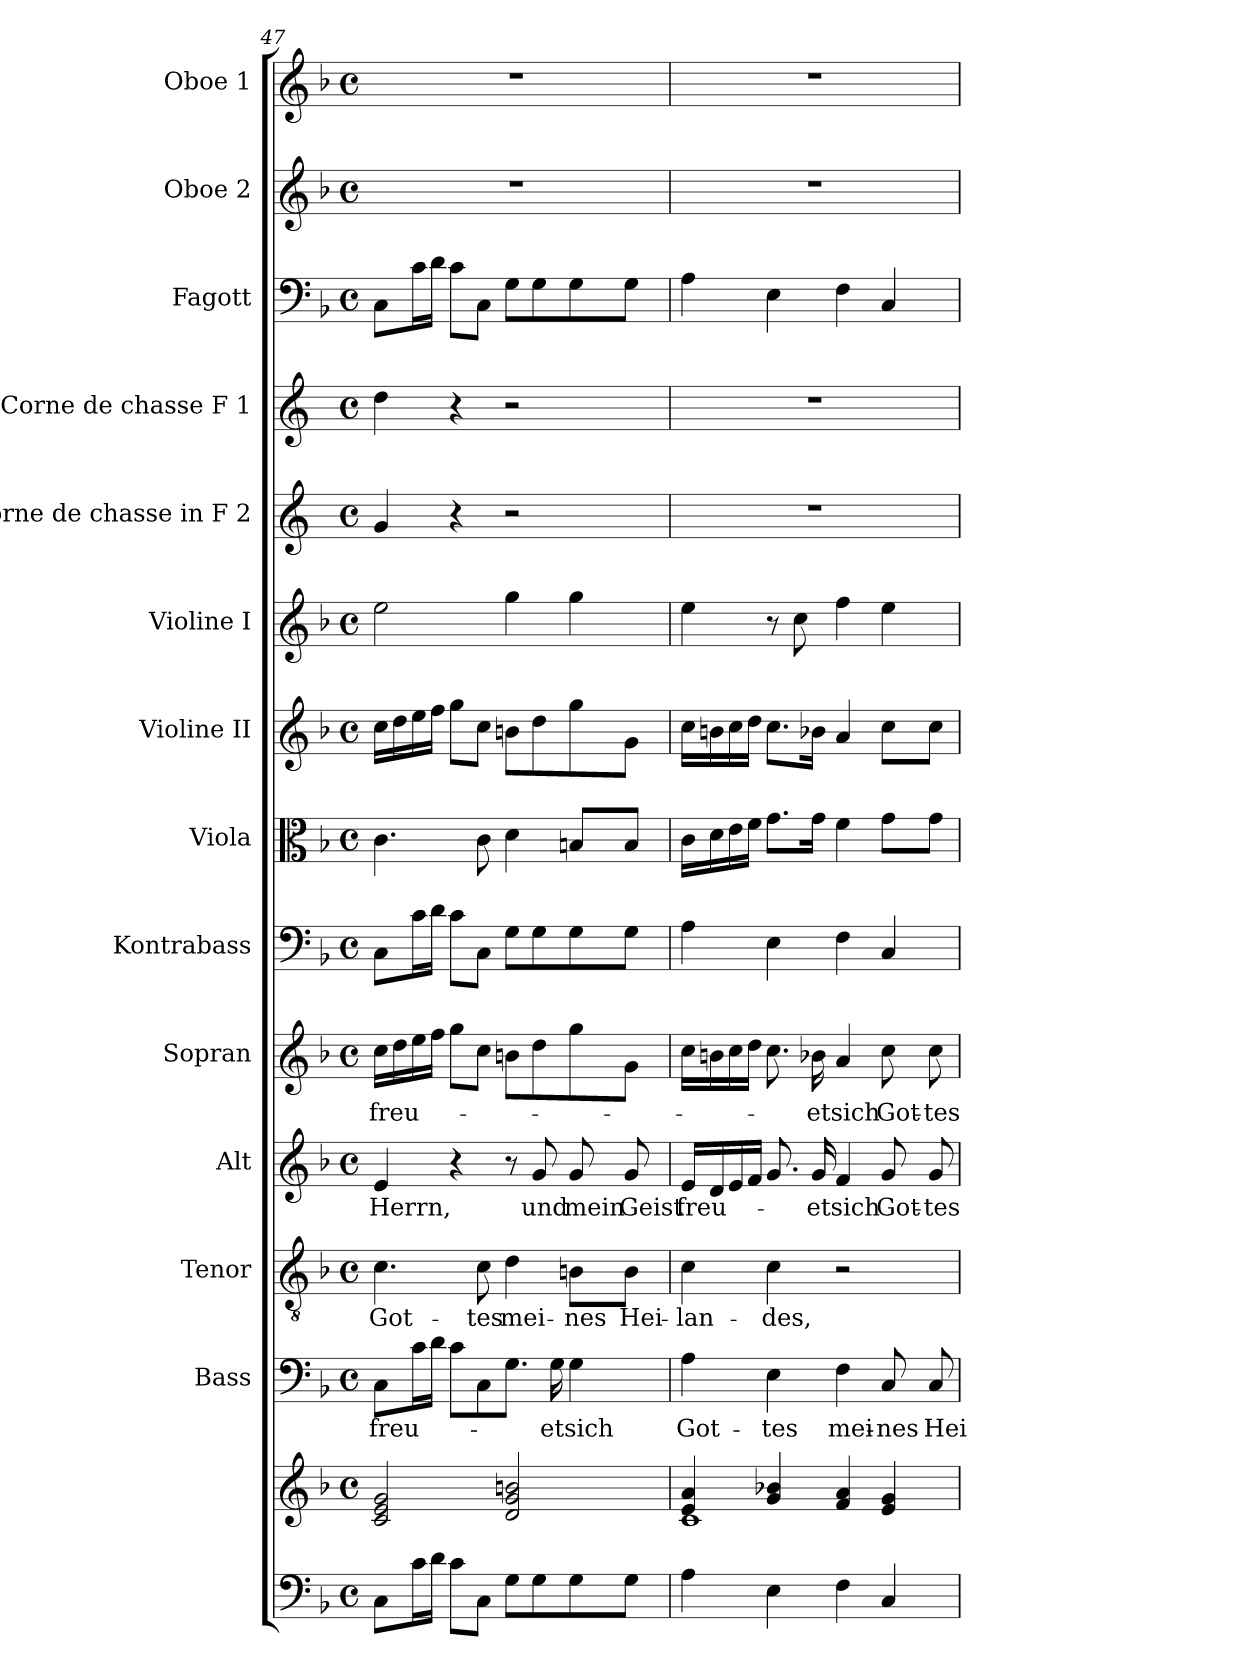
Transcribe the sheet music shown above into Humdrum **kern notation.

**kern	**kern	**kern	**text	**kern	**text	**kern	**text	**kern	**text	**kern	**kern	**kern	**kern	**kern	**kern	**kern	**kern	**kern
*part14	*part14	*part13	*part13	*part12	*part12	*part11	*part11	*part10	*part10	*part9	*part8	*part7	*part6	*part5	*part4	*part3	*part2	*part1
*staff15	*staff14	*staff13	*staff13	*staff12	*staff12	*staff11	*staff11	*staff10	*staff10	*staff9	*staff8	*staff7	*staff6	*staff5	*staff4	*staff3	*staff2	*staff1
*	*	*I"Bass	*	*I"Tenor	*	*I"Alt	*	*I"Sopran	*	*I"Kontrabass	*I"Viola	*I"Violine II	*I"Violine I	*I"Corne de chasse in F 2	*I"Corne de chasse F 1	*I"Fagott	*I"Oboe 2	*I"Oboe 1
*	*	*I'B.	*	*I'T.	*	*I'A.	*	*I'S.	*	*I'Kb.	*I'Vla.	*I'Vl. II	*I'Vl. I	*	*	*I'Fg.	*I'Ob. 2	*I'Ob. 1
*clefF4	*clefG2	*clefF4	*	*clefGv2	*	*clefG2	*	*clefG2	*	*clefF4	*clefC3	*clefG2	*clefG2	*clefG2	*clefG2	*clefF4	*clefG2	*clefG2
*	*	*	*	*	*	*	*	*	*	*ITrd7c12	*	*	*	*ITrd4c7	*ITrd4c7	*	*	*
*k[b-]	*k[b-]	*k[b-]	*	*k[b-]	*	*k[b-]	*	*k[b-]	*	*k[b-]	*k[b-]	*k[b-]	*k[b-]	*k[b-]	*k[b-]	*k[b-]	*k[b-]	*k[b-]
*F:	*F:	*F:	*	*F:	*	*F:	*	*F:	*	*F:	*F:	*F:	*F:	*F:	*F:	*F:	*F:	*F:
*M4/4	*M4/4	*M4/4	*	*M4/4	*	*M4/4	*	*M4/4	*	*M4/4	*M4/4	*M4/4	*M4/4	*M4/4	*M4/4	*M4/4	*M4/4	*M4/4
*met(c)	*met(c)	*met(c)	*	*met(c)	*	*met(c)	*	*met(c)	*	*met(c)	*met(c)	*met(c)	*met(c)	*met(c)	*met(c)	*met(c)	*met(c)	*met(c)
=47	=47	=47	=47	=47	=47	=47	=47	=47	=47	=47	=47	=47	=47	=47	=47	=47	=47	=47
!	!	!	!LO:LY:b	!	!LO:LY:b	!	!LO:LY:b	!	!LO:LY:b	!	!	!	!	!	!	!	!	!
8C\L	2c/ 2e/ 2g/	8C\L	freu-	4.c\	Got-	4e/	Herrn,	16cc\LL	freu-	8CC\L	4.c\	16cc\LL	2ee\	4c/	4g\	8C\L	1r	1r
.	.	.	.	.	.	.	.	16dd\	.	.	.	16dd\	.	.	.	.	.	.
16c\L	.	16c\L	.	.	.	.	.	16ee\	.	16C\L	.	16ee\	.	.	.	16c\L	.	.
16d\JJ	.	16d\JJ	.	.	.	.	.	16ff\JJ	.	16D\JJ	.	16ff\JJ	.	.	.	16d\JJ	.	.
8c\L	.	8c\L	.	.	.	4r	.	8gg\L	.	8C\L	.	8gg\L	.	4r	4r	8c\L	.	.
!	!	!	!	!	!LO:LY:b	!	!	!	!	!	!	!	!	!	!	!	!	!
8C\J	.	8C\	.	8c\	-tes	.	.	8cc\J	.	8CC\J	8c\	8cc\J	.	.	.	8C\J	.	.
!	!	!	!	!	!LO:LY:b	!	!	!	!	!	!	!	!	!	!	!	!	!
8G\L	2d/ 2g/ 2bn/	8.G\J	.	4d\	mei-	8r	.	8bn\L	.	8GG\L	4d\	8bn\L	4gg\	2r	2r	8G\L	.	.
!	!	!	!	!	!	!	!LO:LY:b	!	!	!	!	!	!	!	!	!	!	!
8G\	.	.	.	.	.	8g/	und	8dd\	.	8GG\	.	8dd\	.	.	.	8G\	.	.
!	!	!	!LO:LY:b	!	!	!	!	!	!	!	!	!	!	!	!	!	!	!
.	.	16G\	-et	.	.	.	.	.	.	.	.	.	.	.	.	.	.	.
!	!	!	!LO:LY:b	!	!LO:LY:b	!	!LO:LY:b	!	!	!	!	!	!	!	!	!	!	!
8G\	.	4G\	sich	8Bn\L	-nes	8g/	mein	8gg\	.	8GG\	8Bn/L	8gg\	4gg\	.	.	8G\	.	.
!	!	!	!	!	!LO:LY:b	!	!LO:LY:b	!	!	!	!	!	!	!	!	!	!	!
8G\J	.	.	.	8B\J	Hei-	8g/	Geist	8g\J	.	8GG\J	8B/J	8g\J	.	.	.	8G\J	.	.
!!LO:PB:g=z
=48	=48	=48	=48	=48	=48	=48	=48	=48	=48	=48	=48	=48	=48	=48	=48	=48	=48	=48
*	*^	*	*	*	*	*	*	*	*	*	*	*	*	*	*	*	*	*
!	!	!	!	!LO:LY:b	!	!LO:LY:b	!	!LO:LY:b	!	!	!	!	!	!	!	!	!	!	!
4A\	4e/ 4a/	1c	4A\	Got-	4c\	-lan-	16e/LL	freu-	16cc\LL	.	4AA\	16c\LL	16cc\LL	4ee\	1r	1r	4A\	1r	1r
.	.	.	.	.	.	.	16d/	.	16bn\	.	.	16d\	16bn\	.	.	.	.	.	.
.	.	.	.	.	.	.	16e/	.	16cc\	.	.	16e\	16cc\	.	.	.	.	.	.
.	.	.	.	.	.	.	16f/JJ	.	16dd\JJ	.	.	16f\JJ	16dd\JJ	.	.	.	.	.	.
!	!	!	!	!LO:LY:b	!	!LO:LY:b	!	!	!	!	!	!	!	!	!	!	!	!	!
4E\	4g/ 4b-X/	.	4E\	-tes	4c\	-des,	8.g/	.	8.cc\	.	4EE\	8.g\L	8.cc\L	8r	.	.	4E\	.	.
.	.	.	.	.	.	.	.	.	.	.	.	.	.	8cc\	.	.	.	.	.
!	!	!	!	!	!	!	!	!LO:LY:b	!	!LO:LY:b	!	!	!	!	!	!	!	!	!
.	.	.	.	.	.	.	16g/	-et	16b-X\	-et	.	16g\Jk	16b-X\Jk	.	.	.	.	.	.
!	!	!	!	!LO:LY:b	!	!	!	!LO:LY:b	!	!LO:LY:b	!	!	!	!	!	!	!	!	!
4F\	4f/ 4a/	.	4F\	mei-	2r	.	4f/	sich	4a/	sich	4FF\	4f\	4a/	4ff\	.	.	4F\	.	.
!	!	!	!	!LO:LY:b	!	!	!	!LO:LY:b	!	!LO:LY:b	!	!	!	!	!	!	!	!	!
4C/	4e/ 4g/	.	8C/	-nes	.	.	8g/	Got-	8cc\	Got-	4CC/	8g\L	8cc\L	4ee\	.	.	4C/	.	.
!	!	!	!	!LO:LY:b	!	!	!	!LO:LY:b	!	!LO:LY:b	!	!	!	!	!	!	!	!	!
.	.	.	8C/	Hei-	.	.	8g/	-tes	8cc\	-tes	.	8g\J	8cc\J	.	.	.	.	.	.
*	*v	*v	*	*	*	*	*	*	*	*	*	*	*	*	*	*	*	*	*
=	=	=	=	=	=	=	=	=	=	=	=	=	=	=	=	=	=	=
*-	*-	*-	*-	*-	*-	*-	*-	*-	*-	*-	*-	*-	*-	*-	*-	*-	*-	*-
